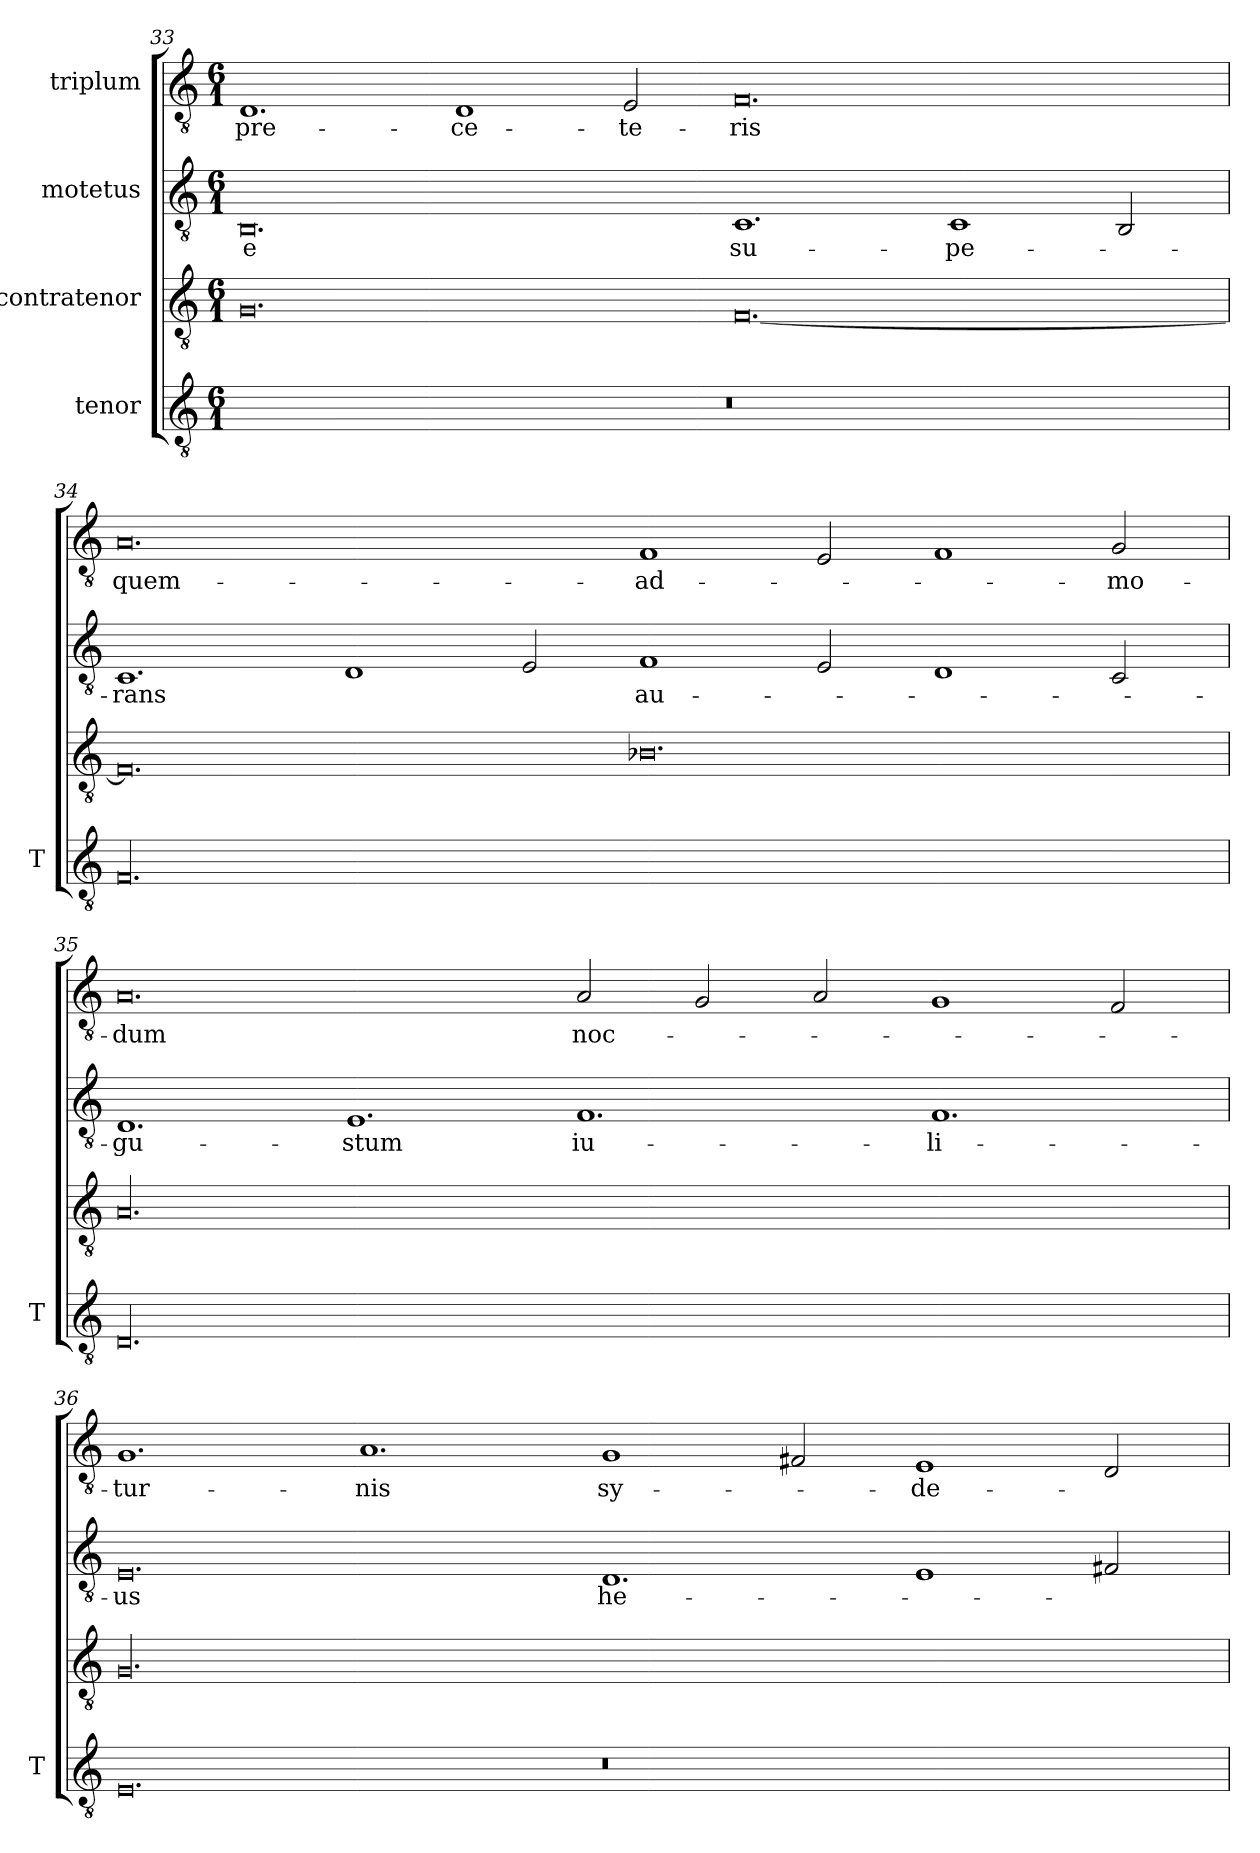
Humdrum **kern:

**kern	**kern	**kern	**text	**kern	**text
*part4	*part3	*part2	*part2	*part1	*part1
*staff4	*staff3	*staff2	*staff2	*staff1	*staff1
*I"tenor	*I"contratenor	*I"motetus	*	*I"triplum	*
*I'T	*	*	*	*	*
*clefGv2	*clefGv2	*clefGv2	*	*clefGv2	*
*k[]	*k[]	*k[]	*	*k[]	*
*C:	*C:	*C:	*	*C:	*
*M6/1	*M6/1	*M6/1	*	*M6/1	*
=33	=33	=33	=33	=33	=33
00.r	0.G/	0.BB/	-e	1.D/	pre-
.	.	.	.	1D/	ce-
.	.	.	.	2E/	-te-
.	[0.F/	1.C/	su-	0.F/	-ris
.	.	1C/	-pe-	.	.
.	.	2BB/	.	.	.
=34	=34	=34	=34	=34	=34
00.F/	0.F/]	1.C/	-rans	0.A/	quem-
.	.	1D/	.	.	.
.	.	2E/	.	.	.
.	0.B-X\	1F/	au-	1F/	ad-
.	.	2E/	.	2E/	.
.	.	1D/	.	1F/	.
.	.	2C/	.	2G/	mo-
=35	=35	=35	=35	=35	=35
00.D/	00.A/	1.D/	-gu-	0.A/	-dum
.	.	1.E/	-stum	.	.
.	.	1.F/	iu-	2A/	noc-
.	.	.	.	2G/	.
.	.	.	.	2A/	.
.	.	1.F/	-li-	1G/	.
.	.	.	.	2F/	.
=36	=36	=36	=36	=36	=36
0.E/	00.G/	0.E/	-us	1.G/	-tur-
.	.	.	.	1.A/	-nis
0.r	.	1.D/	he-	1G/	sy-
.	.	.	.	2F#X/	.
.	.	1E/	.	1E/	-de-
.	.	2F#X/	.	2D/	.
=	=	=	=	=	=
*-	*-	*-	*-	*-	*-
